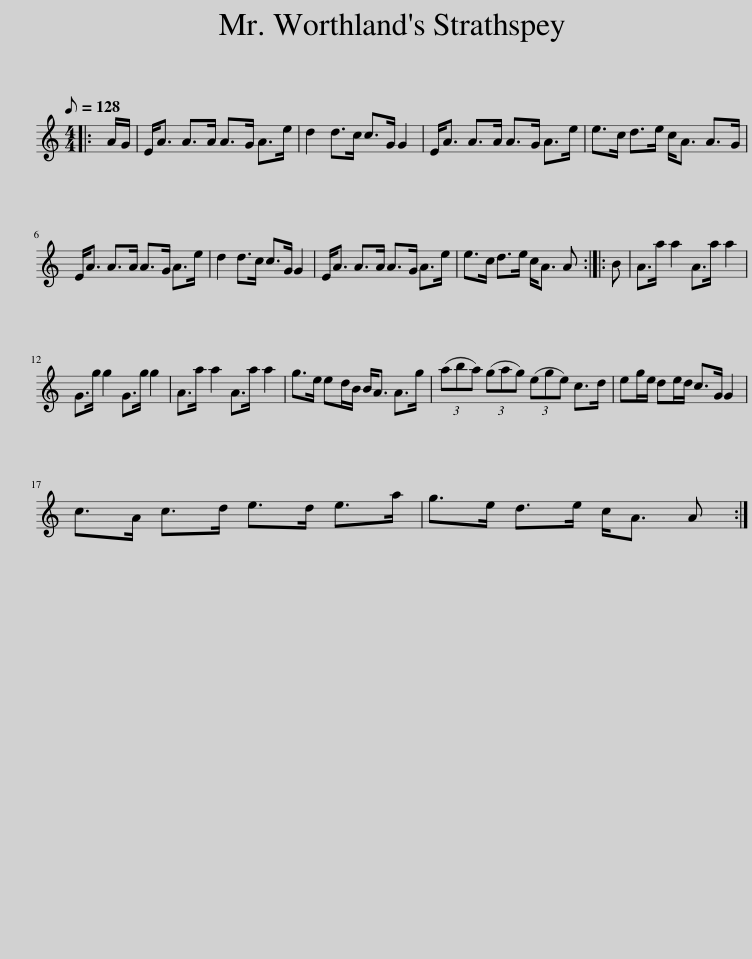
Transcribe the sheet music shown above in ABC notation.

X:1
L:1/8
Q:1/8=128
M:4/4
I:linebreak $
K:C
V:1 treble
V:1
|: A/G/ | E<A A>A A>G A>e | d2 d>c c>G G2 | E<A A>A A>G A>e | e>c d>e c<A A>G |$ %5
 E<A A>A A>G A>e | d2 d>c c>G G2 | E<A A>A A>G A>e | e>c d>e c<A A :: B | %10
 A>a a2 A>a a2 |$ G>g g2 G>g g2 | A>a a2 A>a a2 | g>e ed/B/ B<A A>g | (3(aba) (3(gag) (3(ege) c>d | %15
 eg/e/ de/d/ c>G G2 |$ c>A c>d e>d e>a | g>e d>e c<A A :| %18
